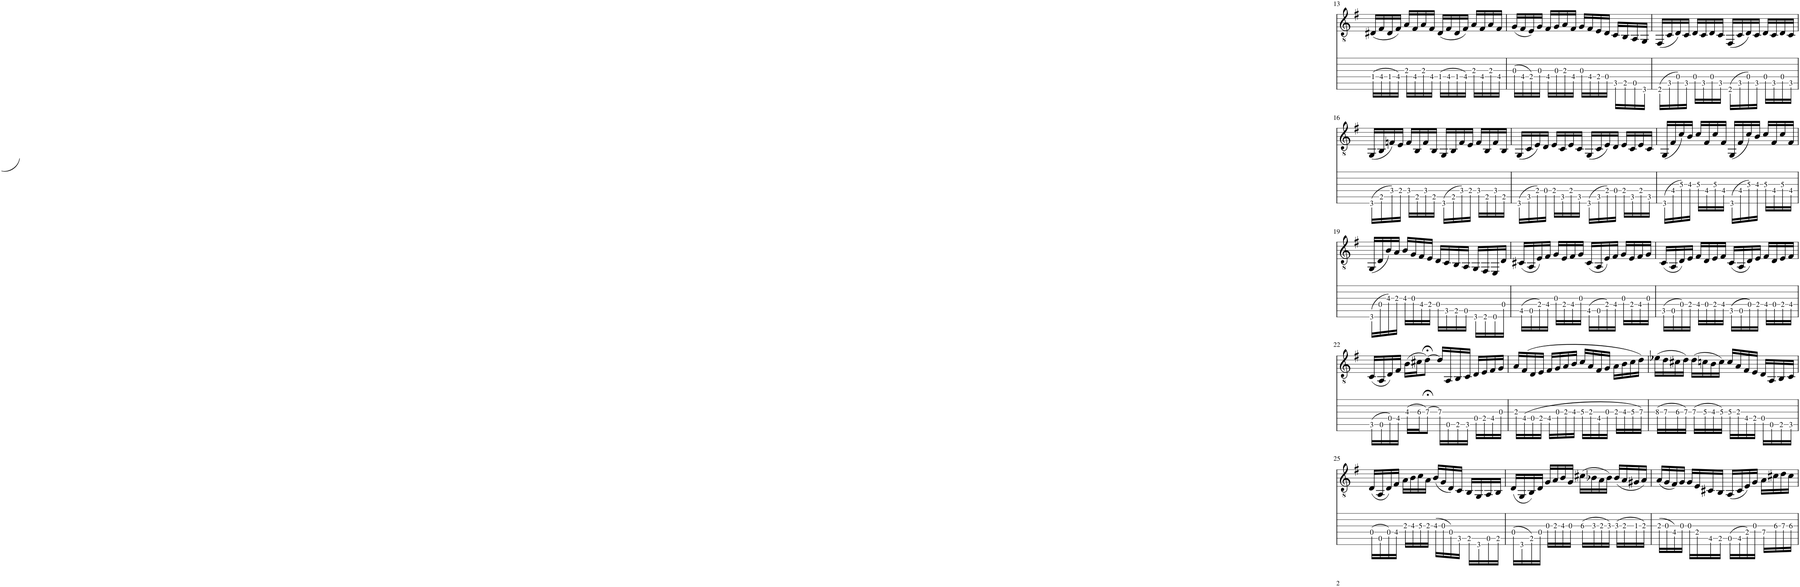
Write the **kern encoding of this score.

**kern	**kern
*part1	*part1
*staff2	*staff1
*I"Guitarra eléctrica	*
*I'Guit. El.	*
!!LO:PB:g=z
*	*clefGv2
*k[f#]	*k[f#]
*M4/4	*M4/4
=13	=13
16D#\LL	(16D#X/LL
16F#\	16F#/
16D#\	16D#/
16F#\JJ	16F#/JJ)
16A\LL	16A/LL
16F#\	16F#/
16A\	16A/
16F#\JJ	16F#/JJ
16D#\LL	(16D#/LL
16F#\	16F#/
16D#\	16D#/
16F#\JJ	16F#/JJ)
16A\LL	16A/LL
16F#\	16F#/
16A\	16A/
16F#\JJ	16F#/JJ
=14	=14
16G\LL	(16G/LL
16F#\	16F#/
16E\	16E/)
16G\JJ	16G/JJ
16F#\LL	16F#/LL
16G\	16G/
16A\	16A/
16F#\JJ	16F#/JJ
16G\LL	16G/LL
16F#\	16F#/
16E\	16E/
16D\JJ	16D/JJ
16C\LL	16C/LL
16BB\	16BB/
16AA\	16AA/
16GG\JJ	16GG/JJ
=15	=15
16FF#\LL	(16FF#/LL
16C\	16C/
16D\	16D/)
16C\JJ	16C/JJ
16D\LL	16D/LL
16C\	16C/
16D\	16D/
16C\JJ	16C/JJ
16FF#\LL	(16FF#/LL
16C\	16C/
16D\	16D/)
16C\JJ	16C/JJ
16D\LL	16D/LL
16C\	16C/
16D\	16D/
16C\JJ	16C/JJ
!!LO:LB:g=z
=16	=16
16GG\LL	(16GG/LL
16BB\	16BB/
16F\	16Fn/)
16E\JJ	16E/JJ
16F\LL	16F/LL
16BB\	16BB/
16F\	16F/
16BB\JJ	16BB/JJ
16GG\LL	(16GG/LL
16BB\	16BB/
16Fn\	16F/)
16E\JJ	16E/JJ
16F\LL	16F/LL
16BB\	16BB/
16F\	16F/
16BB\JJ	16BB/JJ
=17	=17
16GG\LL	(16GG/LL
16C\	16C/
16E\	16E/)
16D\JJ	16D/JJ
16E\LL	16E/LL
16C\	16C/
16E\	16E/
16C\JJ	16C/JJ
16GG\LL	(16GG/LL
16C\	16C/
16E\	16E/)
16D\JJ	16D/JJ
16E\LL	16E/LL
16C\	16C/
16E\	16E/
16C\JJ	16C/JJ
=18	=18
16GG\LL	(16GG/LL
16F#\	16F#/
16c\	16c/)
16B\JJ	16B/JJ
16c\LL	16c/LL
16F#\	16F#/
16c\	16c/
16F#\JJ	16F#/JJ
16GG\LL	(16GG/LL
16F#\	16F#/
16c\	16c/)
16B\JJ	16B/JJ
16c\LL	16c/LL
16F#\	16F#/
16c\	16c/
16F#\JJ	16F#/JJ
!!LO:LB:g=z
=19	=19
16GG\LL	(16GG/LL
16D\	16D/
16B\	16B/)
16A\JJ	16A/JJ
16B\LL	16B/LL
16G\	16G/
16F#\	16F#/
16E\JJ	16E/JJ
16D\LL	16D/LL
16C\	16C/
16BB\	16BB/
16AA\JJ	16AA/JJ
16GG\LL	16GG/LL
16FF#\	16FF#/
16EE\	16EE/
16D\JJ	16D/JJ
=20	=20
16C#\LL	(16C#X/LL
16AA\	16AA/
16E\	16E/)
16F#\JJ	16F#/JJ
16G\LL	16G/LL
16E\	16E/
16F#\	16F#/
16G\JJ	16G/JJ
16C#\LL	(16C#/LL
16AA\	16AA/
16E\	16E/)
16F#\JJ	16F#/JJ
16G\LL	16G/LL
16E\	16E/
16F#\	16F#/
16G\JJ	16G/JJ
=21	=21
16C\LL	(16C/LL
16AA\	16AA/
16D\	16D/)
16E\JJ	16E/JJ
16F#\LL	16F#/LL
16D\	16D/
16E\	16E/
16F#\JJ	16F#/JJ
16C\LL	(16C/LL
16AA\	16AA/
16D\	16D/)
16E\JJ	16E/JJ
16F#\LL	16F#/LL
16D\	16D/
16E\	16E/
16F#\JJ	16F#/JJ
!!LO:LB:g=z
=22	=22
16C\LL	(16C/LL
16AA\	16AA/
16D\	16D/)
16F#\JJ	16F#/JJ
16B\LL	(16B\LL
16c#\J	16c#X\J
[8d;<\J	[8d;<\J)
16d\LL]	16d/LL]
16AA\	16AA/
16BB\	16BB/
16C\JJ	16C/JJ
16D\LL	16D/LL
16E\	16E/
16F#\	16F#/
16G\JJ	16G/JJ
=23	=23
16A\LL	16A/LL
16F#\	(16F#/
16D\	16D/
16E\JJ	16E/JJ
16F#\LL	16F#/LL
16G\	16G/
16A\	16A/
16B\JJ	16B/JJ
16c\LL	16c/LL
16A\	16A/
16F#\	16F#/
16G\JJ	16G/JJ
16A\LL	16A\LL
16B\	16B\
16c\	16c\
16d\JJ	16d\JJ)
=24	=24
16e-\LL	(16e-X\LL
16d\	16d\
16c#\	16c#X\
16d\JJ	16d\JJ)
16d\LL	(16d\LL
16c\	16cn\
16B\	16B\
16c\JJ	16c\JJ)
16c\LL	16c/LL
16A\	16A/
16F#\	16F#/
16E\JJ	16E/JJ
16D\LL	16D/LL
16AA\	16AA/
16BB\	16BB/
16C\JJ	16C/JJ
!!LO:LB:g=z
=25	=25
16D\LL	(16D/LL
16AA\	16AA/
16D\	16D/)
16F#\JJ	16F#/JJ
16A\LL	16A\LL
16B\	16B\
16c\	16c\
16A\JJ	16A\JJ
16B\LL	(16B/LL
16G\	16G/
16D\	16D/)
16C\JJ	16C/JJ
16BB\LL	16BB/LL
16GG\	16GG/
16AA\	16AA/
16BB\JJ	16BB/JJ
=26	=26
16D\LL	(16D/LL
16GG\	16GG/
16BB\	16BB/)
16D\JJ	16D/JJ
16G\LL	16G/LL
16A\	16A/
16B\	16B/
16G\JJ	16G/JJ
16c#\LL	(16c#X\LL
16B-\	16B-X\
16A\	16A\
16B-\JJ	16B-\JJ)
16B-\LL	(16B-/LL
16A\	16A/
16G#\	16G#X/
16A\JJ	16A/JJ)
=27	=27
16A\LL	(16A/LL
16G\	16G/
16F#\	16F#/)
16G\JJ	16G/JJ
16G\LL	16G/LL
16E\	16E/
16C#\	16C#X/
16BB\JJ	16BB/JJ
16AA\LL	(16AA/LL
16C#\	16C#/
16E\	16E/)
16G\JJ	16G/JJ
16A\LL	16A\LL
16c#\	16c#X\
16d\	16d\
16c#\JJ	16c#\JJ
=	=
*-	*-
